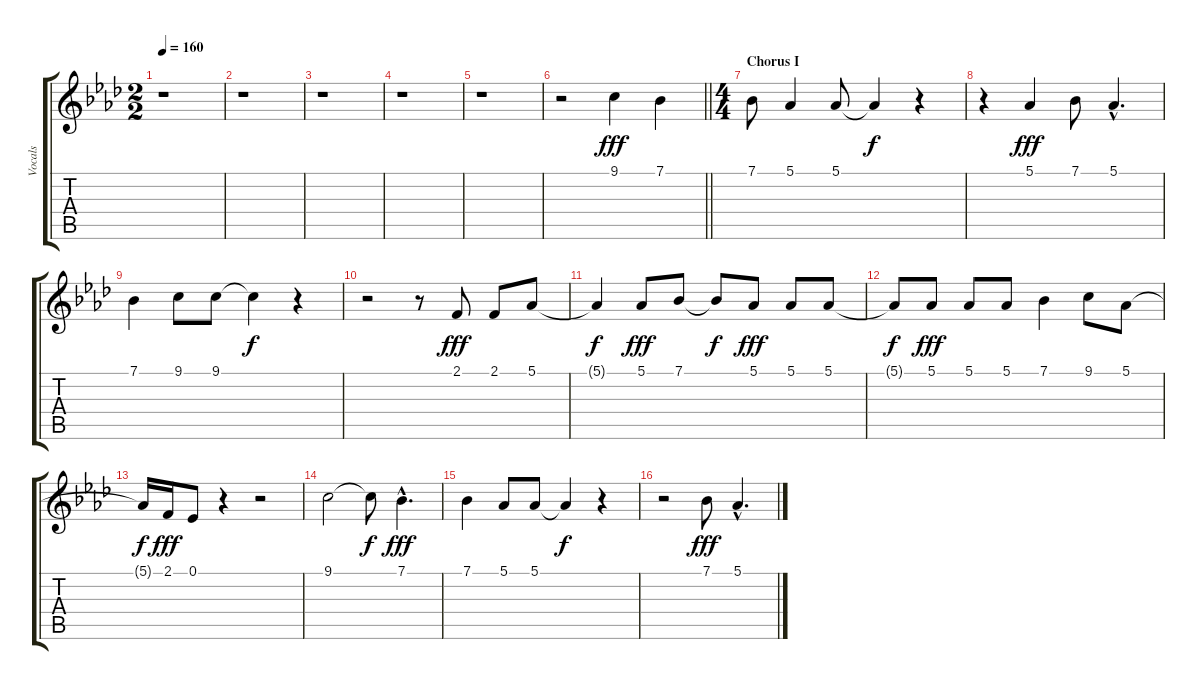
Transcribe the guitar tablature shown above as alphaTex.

\track ("Vocals" "Vocals") {instrument lead6voice}
\staff {score tabs}
\tuning (Eb4 Bb3 Gb3 Db3 Ab2 Db2) {hide}
\ts (2 2)
\tempo 160
\clef g2
\ks ab
r.1{dy fff} |
r.1 |
r.1 |
r.1 |
r.1 |
\barLineRight lightlight
r.2 9.1.4 7.1.4 |
\ts (4 4)
\section ("" "Chorus I")
7.1.8 5.1.4 5.1.8 5.1{t}.4{dy f} r.4 |
r.4 5.1.4{dy fff} 7.1.8 5.1{hac}.4{d} |
7.1.4 9.1.8 9.1.8 9.1{t}.4{dy f} r.4 |
r.2 r.8 2.1.8{dy fff} 2.1.8 5.1.8 |
5.1{t}.4{dy f} 5.1.8{dy fff} 7.1.8 7.1{t}.8{dy f} 5.1.8{dy fff} 5.1.8 5.1.8 |
5.1{t}.8{dy f} 5.1.8{dy fff} 5.1.8 5.1.8 7.1.4 9.1.8 5.1.8 |
5.1{t}.16{dy f} 2.1.16{dy fff} 0.1.8 r.4 r.2 |
9.1.2 9.1{t}.8{dy f} 7.1{hac}.4{d dy fff} |
7.1.4 5.1.8 5.1.8 5.1{t}.4{dy f} r.4 |
r.2 7.1.8{dy fff} 5.1{hac}.4{d}
